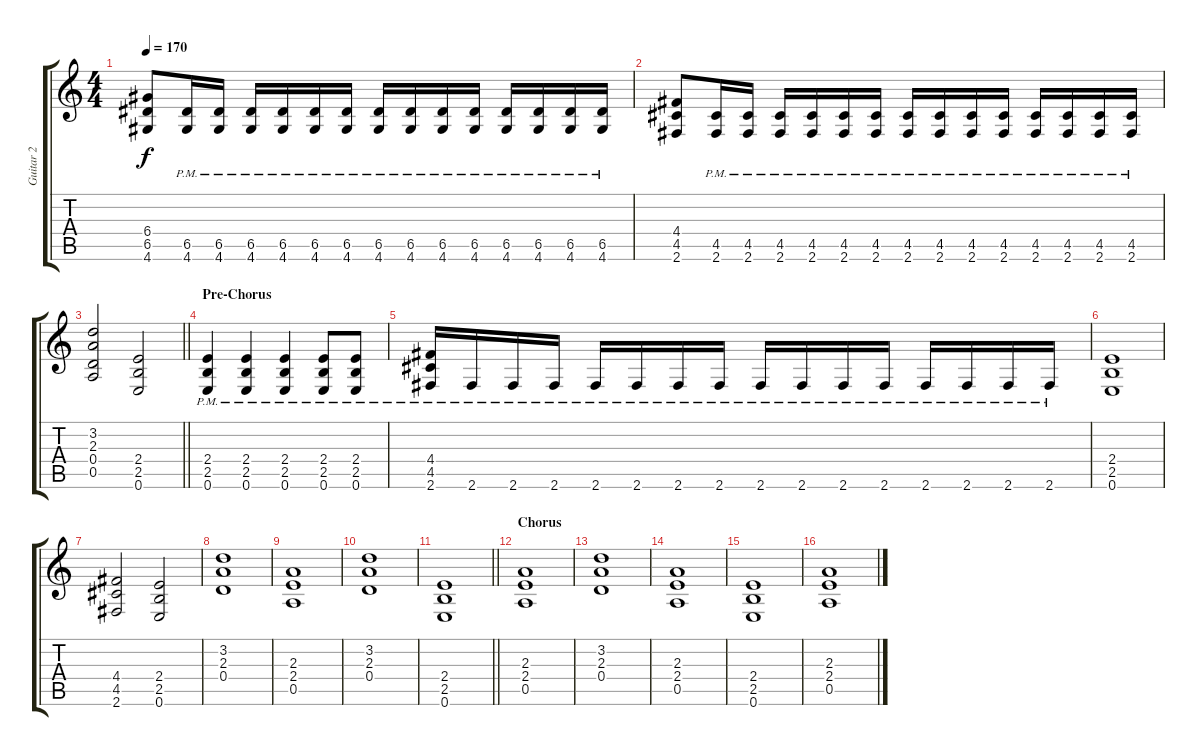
\track ("Guitar 2" "Guitar 2") {instrument distortionguitar}
\staff {score tabs}
\tuning (E4 B3 G3 D3 A2 E2) {hide}
\ts (4 4)
\tempo 170
\clef g2
\ks c
(6.4 6.5 4.6).8{dy f} (6.5{pm} 4.6{pm}).16 (6.5{pm} 4.6{pm}).16 (6.5{pm} 4.6{pm}).16 (6.5{pm} 4.6{pm}).16 (6.5{pm} 4.6{pm}).16 (6.5{pm} 4.6{pm}).16 (6.5{pm} 4.6{pm}).16 (6.5{pm} 4.6{pm}).16 (6.5{pm} 4.6{pm}).16 (6.5{pm} 4.6{pm}).16 (6.5{pm} 4.6{pm}).16 (6.5{pm} 4.6{pm}).16 (6.5{pm} 4.6{pm}).16 (6.5{pm} 4.6{pm}).16 |
(4.4 4.5 2.6).8 (4.5{pm} 2.6{pm}).16 (4.5{pm} 2.6{pm}).16 (4.5{pm} 2.6{pm}).16 (4.5{pm} 2.6{pm}).16 (4.5{pm} 2.6{pm}).16 (4.5{pm} 2.6{pm}).16 (4.5{pm} 2.6{pm}).16 (4.5{pm} 2.6{pm}).16 (4.5{pm} 2.6{pm}).16 (4.5{pm} 2.6{pm}).16 (4.5{pm} 2.6{pm}).16 (4.5{pm} 2.6{pm}).16 (4.5{pm} 2.6{pm}).16 (4.5{pm} 2.6{pm}).16 |
\barLineRight lightlight
(3.2 2.3 0.4 0.5).2 (2.4 2.5 0.6).2 |
\section ("" "Pre-Chorus")
(2.4{pm} 2.5{pm} 0.6{pm}).4 (2.4{pm} 2.5{pm} 0.6{pm}).4 (2.4{pm} 2.5{pm} 0.6{pm}).4 (2.4{pm} 2.5{pm} 0.6{pm}).8 (2.4{pm} 2.5{pm} 0.6{pm}).8 |
(4.4 4.5 2.6{pm}).16 2.6{pm}.16 2.6{pm}.16 2.6{pm}.16 2.6{pm}.16 2.6{pm}.16 2.6{pm}.16 2.6{pm}.16 2.6{pm}.16 2.6{pm}.16 2.6{pm}.16 2.6{pm}.16 2.6{pm}.16 2.6{pm}.16 2.6{pm}.16 2.6{pm}.16 |
(2.4 2.5 0.6).1 |
(4.4 4.5 2.6).2 (2.4 2.5 0.6).2 |
(3.2 2.3 0.4).1 |
(2.3 2.4 0.5).1 |
(3.2 2.3 0.4).1 |
\barLineRight lightlight
(2.4 2.5 0.6).1 |
\section ("" "Chorus")
(2.3 2.4 0.5).1 |
(3.2 2.3 0.4).1 |
(2.3 2.4 0.5).1 |
(2.4 2.5 0.6).1 |
(2.3 2.4 0.5).1
